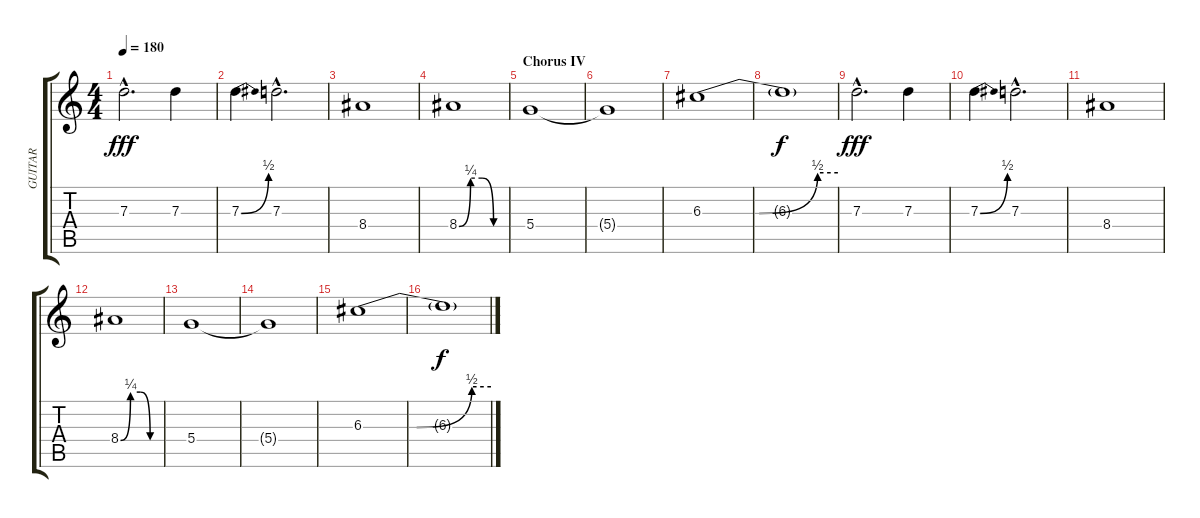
\track ("GUITAR" "GUITAR") {instrument overdrivenguitar}
\staff {score tabs}
\tuning (E4 B3 G3 D3 A2 E2) {hide}
\ts (4 4)
\tempo 180
\clef g2
\ks c
7.3{hac}.2{d dy fff} 7.3.4 |
7.3{be (bend 0 0 60 2)}.4 7.3{hac}.2{d} |
8.4.1 |
8.4{be (custom 0 0 15 1 30 1 45 0 60 0)}.1 |
\section ("" "Chorus IV")
5.4.1 |
5.4{t}.1 |
6.3{be (custom 0 0 25 0 51 2 60 2)}.1 |
6.3{t}.1{dy f} |
7.3{hac}.2{d dy fff} 7.3.4 |
7.3{be (bend 0 0 60 2)}.4 7.3{hac}.2{d} |
8.4.1 |
8.4{be (custom 0 0 15 1 30 1 45 0 60 0)}.1 |
5.4.1 |
5.4{t}.1 |
6.3{be (custom 0 0 25 0 51 2 60 2)}.1 |
6.3{t}.1{dy f}
